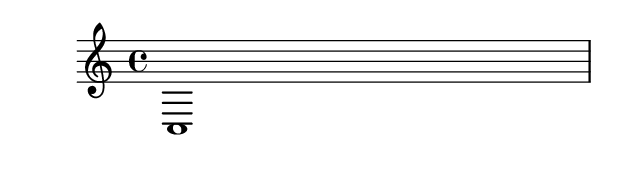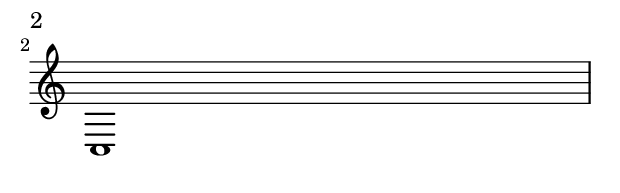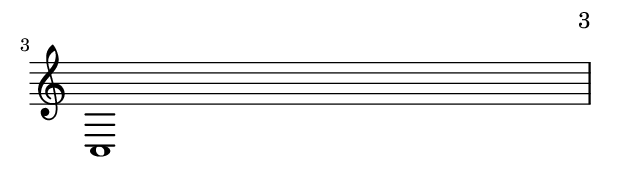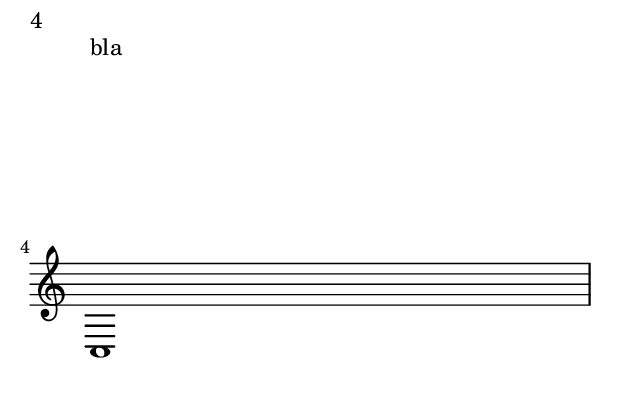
\header {

  texidoc = "By setting @code{page-top-space,} the Y position of the
first system can be forced to be uniform."

}
\version "2.7.39"

#(set-default-paper-size "a6")

\book {
  \score {

    \relative {
      c1\break\pageBreak
      c1\break\pageBreak
      c1
      \break\pageBreak
      \override TextScript #'padding = #20
      c1^"bla"
    }
  }

  \paper {
    page-top-space = 3 \cm
  }
}

